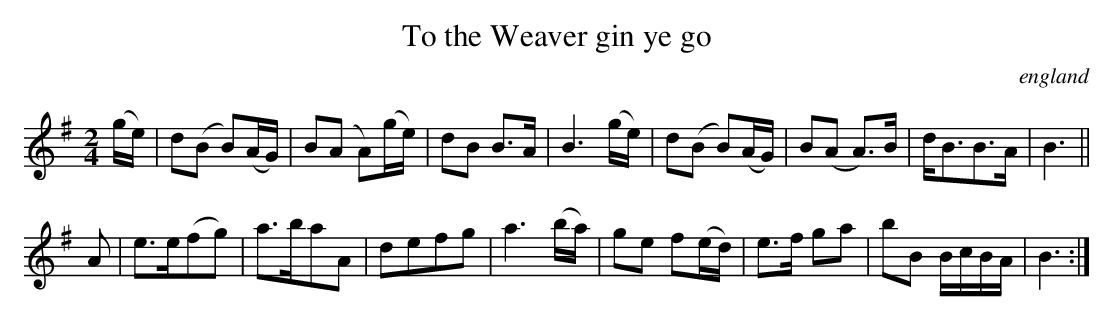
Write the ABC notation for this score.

X:1
T:To the Weaver gin ye go
O:england
M:2/4
K:G
(ge)|\
d2(B2 B2)(AG)| B2(A2 A2)(ge)| d2B2 B3A| B6 (ge)|\
d2(B2 B2)(AG)| B2(A2 A3)B| dB3B3A| B6||
A2|\
e3e(f2g2)| a3ba2A2| d2e2f2g2| a6(ba)|\
g2e2 f2(ed)| e3f g2a2| b2B2 BcBA| B6 :|
